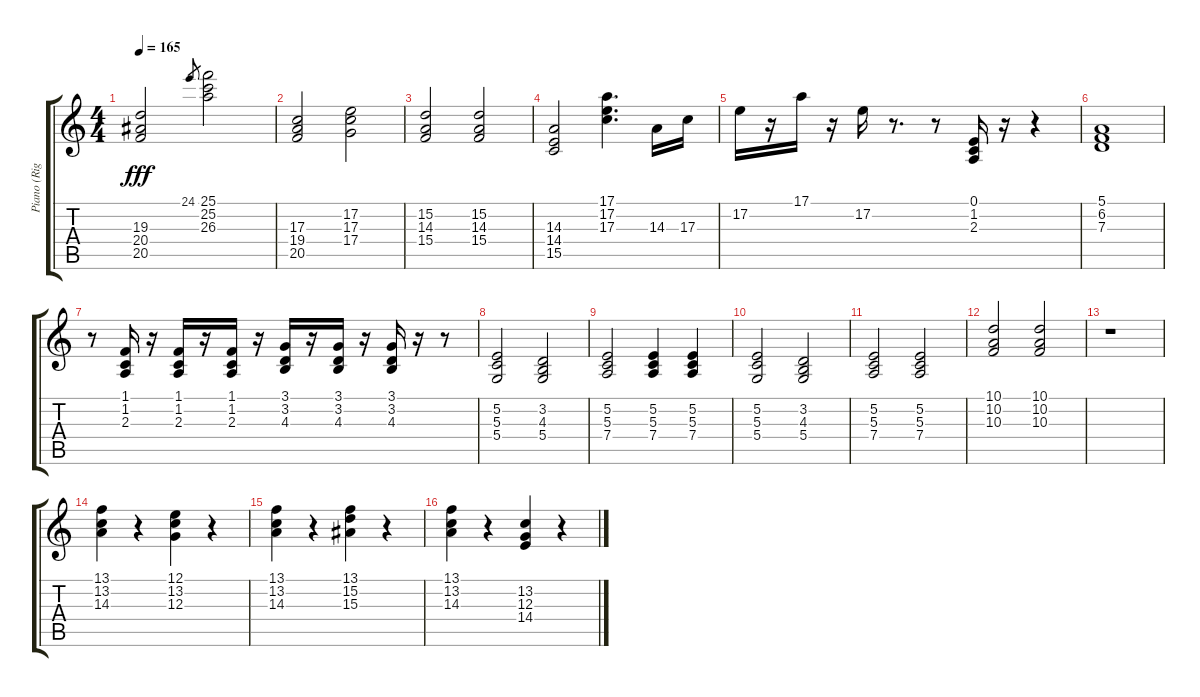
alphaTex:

\track ("Piano (Right Hand)" "Piano (Rig") {instrument acousticgrandpiano}
\staff {score tabs}
\tuning (E4 B3 G3 D3 A2 E2) {hide}
\ts (4 4)
\tempo 165
\clef g2
\ks c
(19.3 20.4 20.5).2{dy fff} 24.1.8{gr} (25.1 25.2 26.3).2 |
(17.3 19.4 20.5).2 (17.2 17.3 17.4).2 |
(15.2 14.3 15.4).2 (15.2 14.3 15.4).2 |
(14.3 14.4 15.5).2 (17.1 17.2 17.3).4{d} 14.3.16 17.3.16 |
17.2.16 r.16 17.1.16 r.16 17.2.16 r.8{d} r.8 (0.1 1.2 2.3).16 r.16 r.4 |
(5.1 6.2 7.3).1 |
r.8 (1.1 1.2 2.3).16 r.16 (1.1 1.2 2.3).16 r.16 (1.1 1.2 2.3).16 r.16 (3.1 3.2 4.3).16 r.16 (3.1 3.2 4.3).16 r.16 (3.1 3.2 4.3).16 r.16 r.8 |
(5.2 5.3 5.4).2 (3.2 4.3 5.4).2 |
(5.2 5.3 7.4).2 (5.2 5.3 7.4).4 (5.2 5.3 7.4).4 |
(5.2 5.3 5.4).2 (3.2 4.3 5.4).2 |
(5.2 5.3 7.4).2 (5.2 5.3 7.4).2 |
(10.1 10.2 10.3).2 (10.1 10.2 10.3).2 |
r.1 |
(13.1 13.2 14.3).4 r.4 (12.1 13.2 12.3).4 r.4 |
(13.1 13.2 14.3).4 r.4 (13.1 15.2 15.3).4 r.4 |
(13.1 13.2 14.3).4 r.4 (13.2 12.3 14.4).4 r.4
